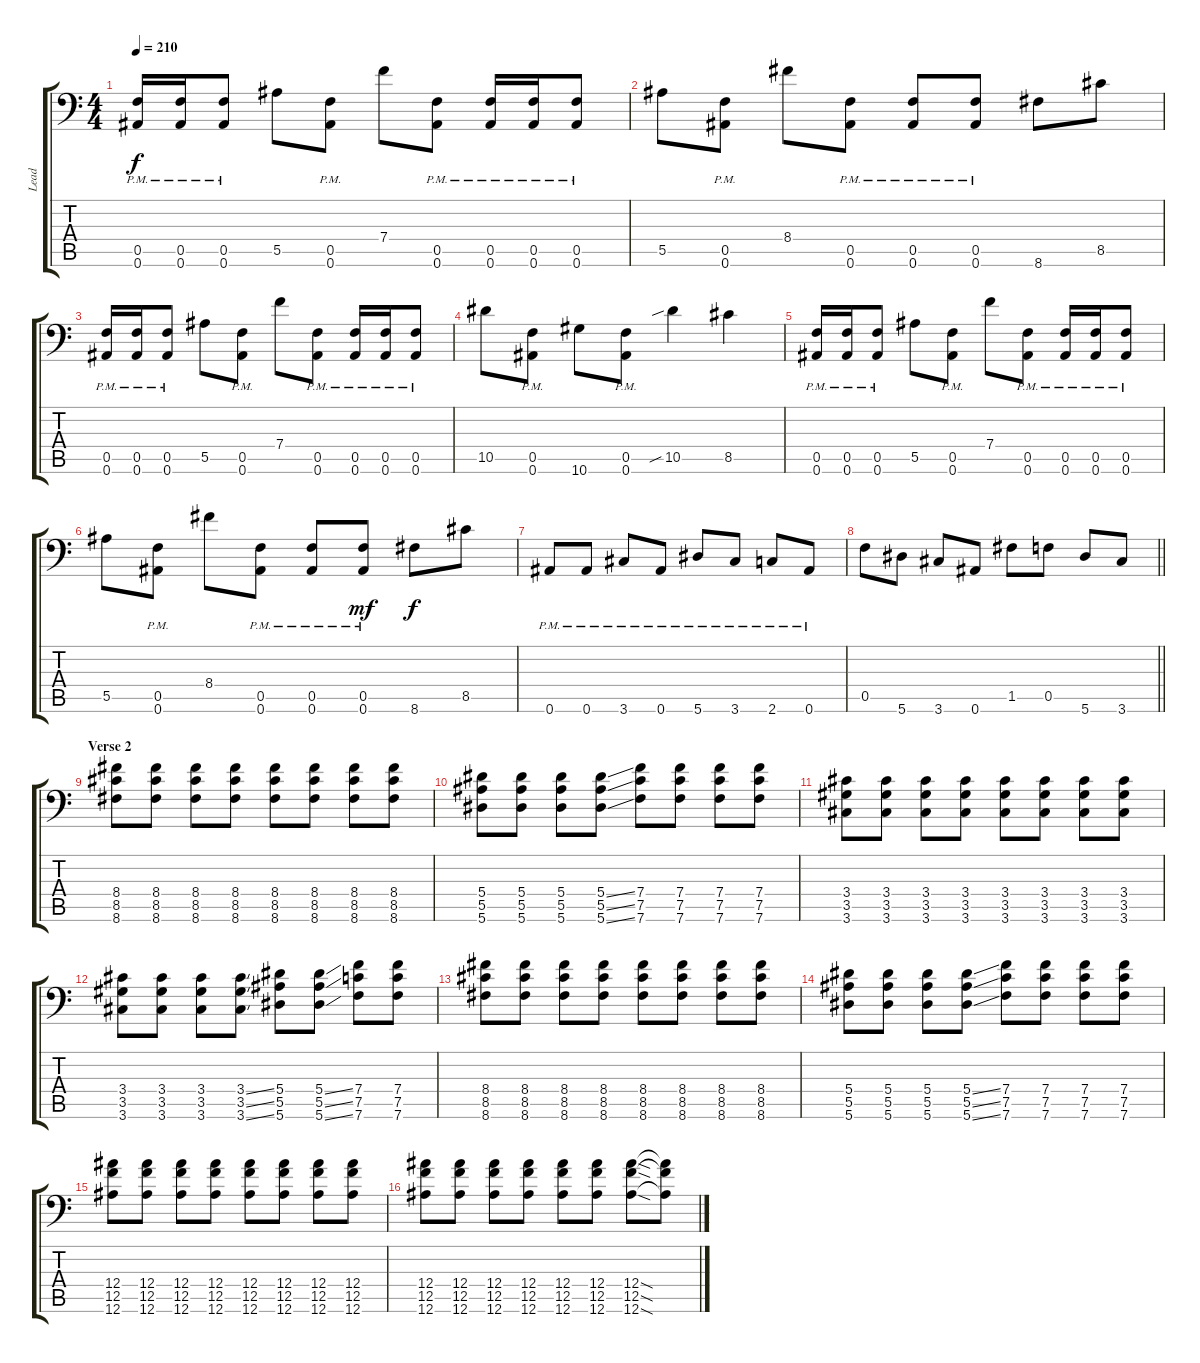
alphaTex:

\track ("Lead" "Lead") {instrument overdrivenguitar}
\staff {score tabs}
\tuning (C4 G3 Eb3 Bb2 F2 Bb1) {hide}
\ts (4 4)
\tempo 210
\clef f4
\ks c
(0.5{pm} 0.6{pm}).16{dy f} (0.5{pm} 0.6{pm}).16 (0.5{pm} 0.6{pm}).8 5.5.8 (0.5{pm} 0.6{pm}).8 7.4.8 (0.5{pm} 0.6{pm}).8 (0.5{pm} 0.6{pm}).16 (0.5{pm} 0.6{pm}).16 (0.5{pm} 0.6{pm}).8 |
5.5.8 (0.5{pm} 0.6{pm}).8 8.4.8 (0.5{pm} 0.6{pm}).8 (0.5{pm} 0.6{pm}).8 (0.5{pm} 0.6{pm}).8 8.6.8 8.5.8 |
(0.5{pm} 0.6{pm}).16 (0.5{pm} 0.6{pm}).16 (0.5{pm} 0.6{pm}).8 5.5.8 (0.5{pm} 0.6{pm}).8 7.4.8 (0.5{pm} 0.6{pm}).8 (0.5{pm} 0.6{pm}).16 (0.5{pm} 0.6{pm}).16 (0.5{pm} 0.6{pm}).8 |
10.5.8 (0.5{pm} 0.6{pm}).8 10.6.8 (0.5{pm} 0.6{pm}).8 10.5{sib}.4 8.5.4 |
(0.5{pm} 0.6{pm}).16 (0.5{pm} 0.6{pm}).16 (0.5{pm} 0.6{pm}).8 5.5.8 (0.5{pm} 0.6{pm}).8 7.4.8 (0.5{pm} 0.6{pm}).8 (0.5{pm} 0.6{pm}).16 (0.5{pm} 0.6{pm}).16 (0.5{pm} 0.6{pm}).8 |
5.5.8 (0.5{pm} 0.6{pm}).8 8.4.8 (0.5{pm} 0.6{pm}).8 (0.5{pm} 0.6{pm}).8 (0.5{pm} 0.6{pm}).8{dy mf} 8.6.8{dy f} 8.5.8 |
0.6{pm}.8 0.6{pm}.8 3.6{pm}.8 0.6{pm}.8 5.6{pm}.8 3.6{pm}.8 2.6{pm}.8 0.6{pm}.8 |
\barLineRight lightlight
0.5.8 5.6.8 3.6.8 0.6.8 1.5.8 0.5.8 5.6.8 3.6.8 |
\section ("" "Verse 2")
(8.4 8.5 8.6).8 (8.4 8.5 8.6).8 (8.4 8.5 8.6).8 (8.4 8.5 8.6).8 (8.4 8.5 8.6).8 (8.4 8.5 8.6).8 (8.4 8.5 8.6).8 (8.4 8.5 8.6).8 |
(5.4 5.5 5.6).8 (5.4 5.5 5.6).8 (5.4 5.5 5.6).8 (5.4{ss} 5.5{ss} 5.6{ss}).8 (7.4 7.5 7.6).8 (7.4 7.5 7.6).8 (7.4 7.5 7.6).8 (7.4 7.5 7.6).8 |
(3.4 3.5 3.6).8 (3.4 3.5 3.6).8 (3.4 3.5 3.6).8 (3.4 3.5 3.6).8 (3.4 3.5 3.6).8 (3.4 3.5 3.6).8 (3.4 3.5 3.6).8 (3.4 3.5 3.6).8 |
(3.4 3.5 3.6).8 (3.4 3.5 3.6).8 (3.4 3.5 3.6).8 (3.4{ss} 3.5{ss} 3.6{ss}).8 (5.4 5.5 5.6).8 (5.4{ss} 5.5{ss} 5.6{ss}).8 (7.4 7.5 7.6).8 (7.4 7.5 7.6).8 |
(8.4 8.5 8.6).8 (8.4 8.5 8.6).8 (8.4 8.5 8.6).8 (8.4 8.5 8.6).8 (8.4 8.5 8.6).8 (8.4 8.5 8.6).8 (8.4 8.5 8.6).8 (8.4 8.5 8.6).8 |
(5.4 5.5 5.6).8 (5.4 5.5 5.6).8 (5.4 5.5 5.6).8 (5.4{ss} 5.5{ss} 5.6{ss}).8 (7.4 7.5 7.6).8 (7.4 7.5 7.6).8 (7.4 7.5 7.6).8 (7.4 7.5 7.6).8 |
(12.4 12.5 12.6).8 (12.4 12.5 12.6).8 (12.4 12.5 12.6).8 (12.4 12.5 12.6).8 (12.4 12.5 12.6).8 (12.4 12.5 12.6).8 (12.4 12.5 12.6).8 (12.4 12.5 12.6).8 |
(12.4 12.5 12.6).8 (12.4 12.5 12.6).8 (12.4 12.5 12.6).8 (12.4 12.5 12.6).8 (12.4 12.5 12.6).8 (12.4 12.5 12.6).8 (12.4{sod} 12.5{sod} 12.6{sod}).8 (12.4{t} 12.5{t} 12.6{t}).8
